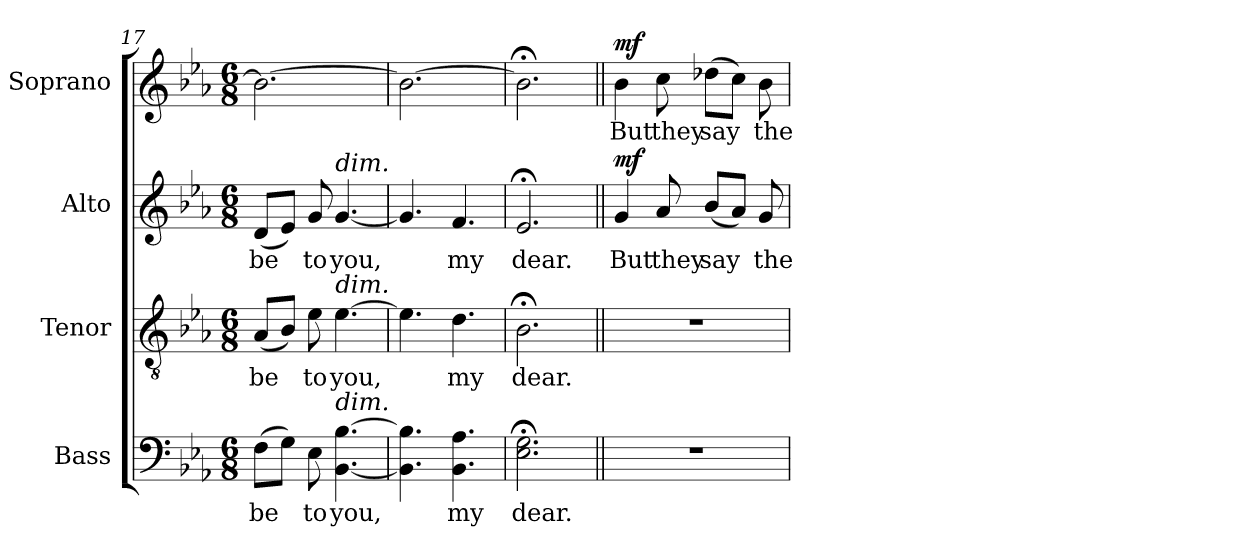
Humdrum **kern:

**kern	**text	**kern	**text	**kern	**text	**dynam	**kern	**text	**dynam
*part4	*part4	*part3	*part3	*part2	*part2	*part2	*part1	*part1	*part1
*staff4	*staff4	*staff3	*staff3	*staff2	*staff2	*staff2	*staff1	*staff1	*staff1
*I"Bass	*	*I"Tenor	*	*I"Alto	*	*	*I"Soprano	*	*
*I'B.	*	*I'T.	*	*I'A.	*	*	*I'S.	*	*
!!LO:LB:g=z
*clefF4	*	*clefGv2	*	*clefG2	*	*	*clefG2	*	*
*	*	*ITrd7c12	*	*	*	*	*	*	*
*k[b-e-a-]	*	*k[b-e-a-]	*	*k[b-e-a-]	*	*	*k[b-e-a-]	*	*
*E-:	*	*E-:	*	*E-:	*	*	*E-:	*	*
*M6/8	*	*M6/8	*	*M6/8	*	*	*M6/8	*	*
=17	=17	=17	=17	=17	=17	=17	=17	=17	=17
!	!LO:LY:b:color=#000000	!	!	!	!	!	!	!	!
!	!	!	!LO:LY:b:color=#000000	!	!	!	!	!	!
!	!	!	!	!	!LO:LY:b:color=#000000	!	!	!	!
(8Fi\L	be	(8AA-i/L	be	(8di/L	be	.	2.b-i\_	.	.
8Gi\J)	.	8BB-i/J)	.	8e-i/J)	.	.	.	.	.
!	!LO:LY:b:color=#000000	!	!	!	!	!	!	!	!
!	!	!	!LO:LY:b:color=#000000	!	!	!	!	!	!
!	!	!	!	!	!LO:LY:b:color=#000000	!	!	!	!
8E-i\	to	8E-i\	to	8gi/	to	.	.	.	.
!	!LO:LY:b:color=#000000	!	!	!	!	!	!	!	!
!	!	!	!LO:LY:b:color=#000000	!	!	!	!	!	!
!	!	!	!	!LO:TX:a:i:t=dim.	!	!	!	!	!
!	!	!LO:TX:a:i:t=dim.	!	!	!	!	!	!	!
!LO:TX:a:i:t=dim.	!	!	!	!	!	!	!	!	!
!	!	!	!	!	!LO:LY:b:color=#000000	!	!	!	!
[4.BB-i\ [4.B-i	you,	[4.E-i\	you,	[4.gi/	you,	.	.	.	.
=18	=18	=18	=18	=18	=18	=18	=18	=18	=18
4.BB-i\] 4.B-i]	.	4.E-i\]	.	4.gi/]	.	.	2.b-i\_	.	.
!	!LO:LY:b:color=#000000	!	!	!	!	!	!	!	!
!	!	!	!LO:LY:b:color=#000000	!	!	!	!	!	!
!	!	!	!	!	!LO:LY:b:color=#000000	!	!	!	!
4.BB-i\ 4.A-i	my	4.Di\	my	4.fi/	my	.	.	.	.
=19	=19	=19	=19	=19	=19	=19	=19	=19	=19
!	!LO:LY:b:color=#000000	!	!	!	!	!	!	!	!
!	!	!	!LO:LY:b:color=#000000	!	!	!	!	!	!
!	!	!	!	!	!LO:LY:b:color=#000000	!	!	!	!
2.E-i\; 2.Gi;	dear.	2.BB-;i\	dear.	2.e-;i/	dear.	.	2.b-;i\]	.	.
=20||	=20||	=20||	=20||	=20||	=20||	=20||	=20||	=20||	=20||
!LO:N:vis=1	!	!LO:N:vis=1	!	!	!	!	!	!	!
!	!	!	!	!	!LO:LY:b:color=#000000	!	!	!	!
!	!	!	!	!	!	!	!	!LO:LY:b:color=#000000	!
2.r	.	2.r	.	4gi/	But	mf	4b-i\	But	mf
!	!	!	!	!	!LO:LY:b:color=#000000	!	!	!	!
!	!	!	!	!	!	!	!	!LO:LY:b:color=#000000	!
.	.	.	.	8a-i/	they	.	8cci\	they	.
!	!	!	!	!	!LO:LY:b:color=#000000	!	!	!	!
!	!	!	!	!	!	!	!	!LO:LY:b:color=#000000	!
.	.	.	.	(8b-i/L	say	.	(8dd-Xi\L	say	.
.	.	.	.	8a-i/J)	.	.	8cci\J)	.	.
!	!	!	!	!	!LO:LY:b:color=#000000	!	!	!	!
!	!	!	!	!	!	!	!	!LO:LY:b:color=#000000	!
.	.	.	.	8gi/	the	.	8b-i\	the	.
=	=	=	=	=	=	=	=	=	=
*-	*-	*-	*-	*-	*-	*-	*-	*-	*-
